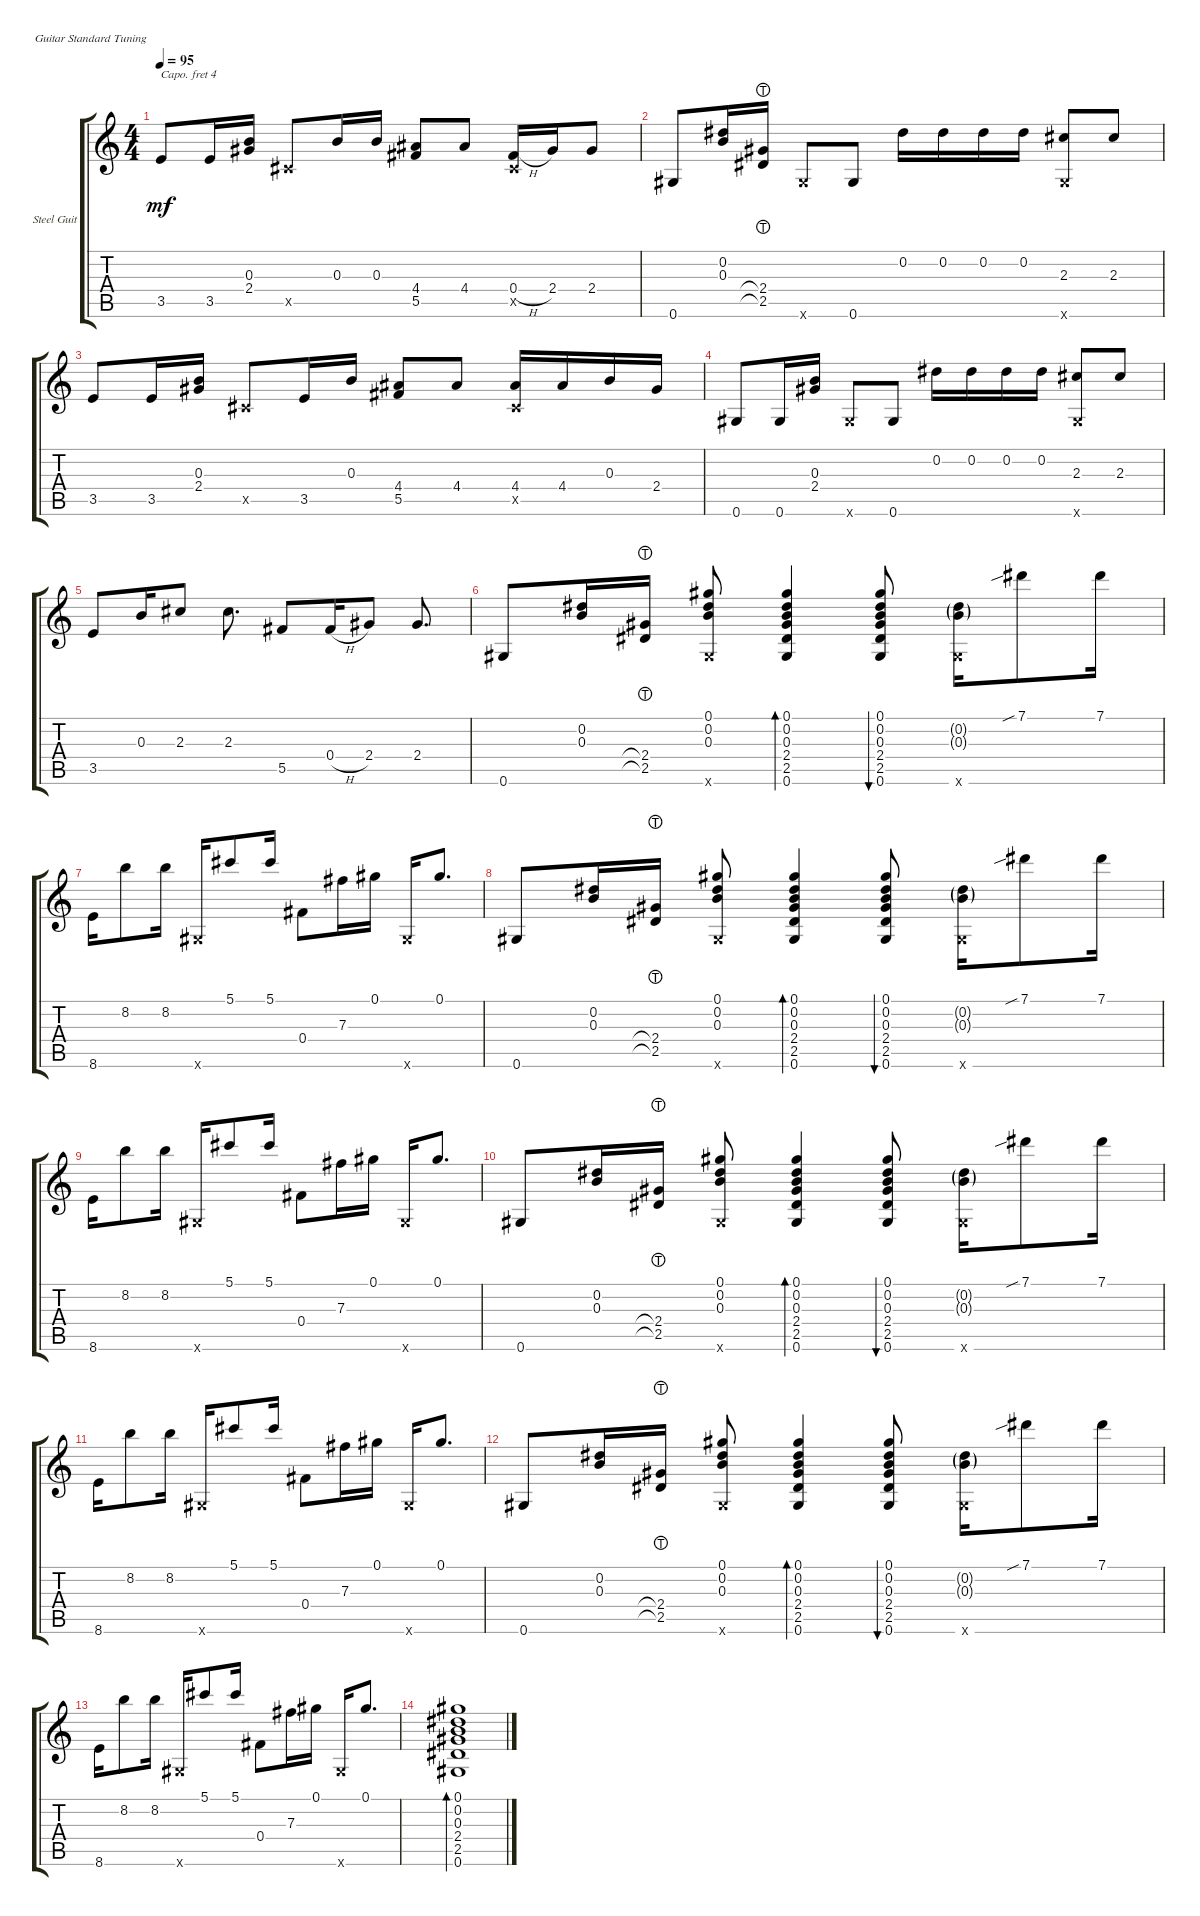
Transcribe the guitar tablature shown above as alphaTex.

\defaultSystemsLayout 4
\bracketExtendMode groupsimilarinstruments
\firstSystemTrackNameOrientation horizontal
\otherSystemsTrackNameOrientation horizontal
\track ("Steel Guitar" "Steel Guit") {instrument acousticguitarsteel}
\staff {score tabs}
\capo 4
\tuning (E4 B3 G3 D3 A2 E2)
\ts (4 4)
\tempo 95
\clef g2
\ks c
3.5.8{dy mf} 3.5.16 (2.4 0.3).16 0.5{x}.8 0.3.16 0.3.16 (5.5 4.4).8 4.4.8 (0.4{h} 0.5{x}).16 2.4.16 2.4.8 |
0.6.8 (0.3 0.2).16 (2.4{lht} 2.5{lht}).16 0.6{x}.8 0.6.8 0.2.16 0.2.16 0.2.16 0.2.16 (2.3 0.6{x}).8 2.3.8 |
3.5.8 3.5.16 (2.4 0.3).16 0.5{x}.8 3.5.16 0.3.16 (4.4 5.5).8 4.4.8 (4.4 0.5{x}).16 4.4.16 0.3.16 2.4.16 |
0.6.8 0.6.16 (2.4 0.3).16 0.6{x}.8 0.6.8 0.2.16 0.2.16 0.2.16 0.2.16 (2.3 0.6{x}).8 2.3.8 |
3.5.8 0.3.16 2.3.8 2.3.8{d} 5.5.8 0.4{h}.16 2.4.8 2.4.8{d} |
0.6.8 (0.3 0.2).16 (2.5{lht} 2.4{lht}).16 (0.3 0.2 0.1 0.6{x}).8 (0.6 2.5 2.4 0.3 0.2 0.1).4{bd 30} (0.6 2.5 2.4 0.3 0.2 0.1).8{bu 96} (0.3{g} 0.2{g} 0.6{x}).16 7.1{sib}.8 7.1.16 |
8.6.16 8.2.8 8.2.16 0.6{x}.16 5.1.8 5.1.16 0.4.8 7.3.16 0.1.16 0.6{x}.16 0.1.8{d} |
0.6.8 (0.3 0.2).16 (2.5{lht} 2.4{lht}).16 (0.3 0.2 0.1 0.6{x}).8 (0.6 2.5 2.4 0.3 0.2 0.1).4{bd 30} (0.6 2.5 2.4 0.3 0.2 0.1).8{bu 96} (0.3{g} 0.2{g} 0.6{x}).16 7.1{sib}.8 7.1.16 |
8.6.16 8.2.8 8.2.16 0.6{x}.16 5.1.8 5.1.16 0.4.8 7.3.16 0.1.16 0.6{x}.16 0.1.8{d} |
0.6.8 (0.3 0.2).16 (2.5{lht} 2.4{lht}).16 (0.3 0.2 0.1 0.6{x}).8 (0.6 2.5 2.4 0.3 0.2 0.1).4{bd 30} (0.6 2.5 2.4 0.3 0.2 0.1).8{bu 96} (0.3{g} 0.2{g} 0.6{x}).16 7.1{sib}.8 7.1.16 |
8.6.16 8.2.8 8.2.16 0.6{x}.16 5.1.8 5.1.16 0.4.8 7.3.16 0.1.16 0.6{x}.16 0.1.8{d} |
0.6.8 (0.3 0.2).16 (2.5{lht} 2.4{lht}).16 (0.3 0.2 0.1 0.6{x}).8 (0.6 2.5 2.4 0.3 0.2 0.1).4{bd 30} (0.6 2.5 2.4 0.3 0.2 0.1).8{bu 96} (0.3{g} 0.2{g} 0.6{x}).16 7.1{sib}.8 7.1.16 |
8.6.16 8.2.8 8.2.16 0.6{x}.16 5.1.8 5.1.16 0.4.8 7.3.16 0.1.16 0.6{x}.16 0.1.8{d} |
(0.6 2.5 2.4 0.3 0.2 0.1).1{bd 95}
